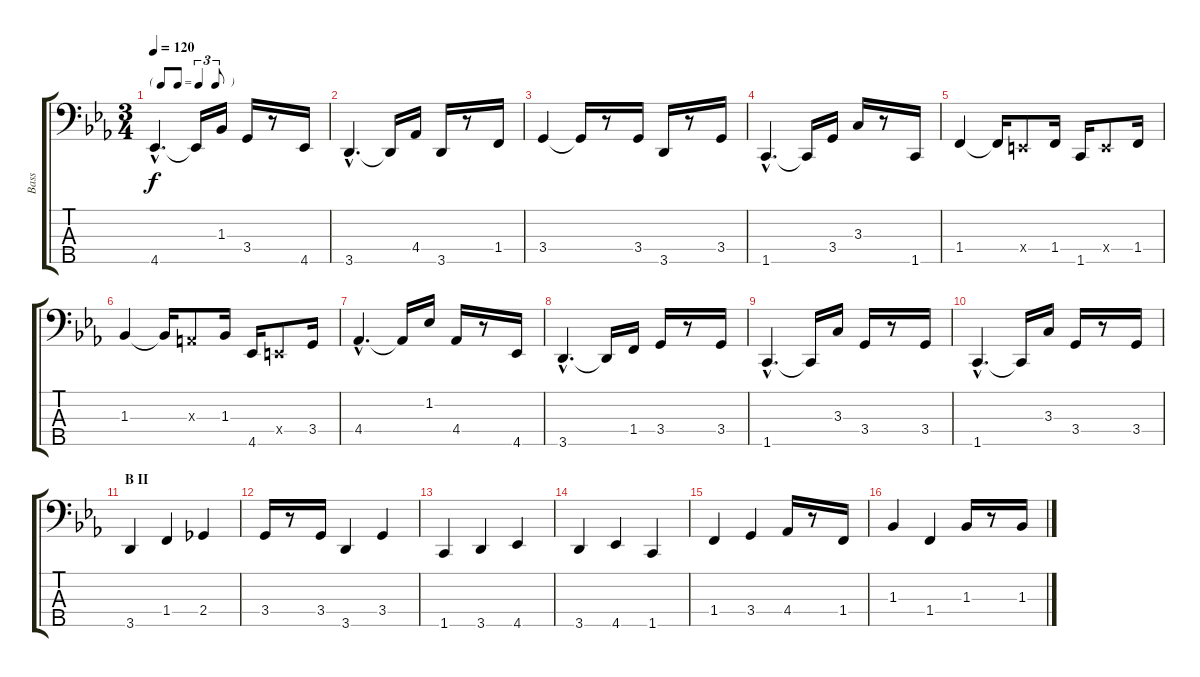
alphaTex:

\track ("Bass" "Bass") {instrument fretlessbass}
\staff {score tabs}
\tuning (G2 D2 A1 E1 B0) {hide}
\ts (3 4)
\tf triplet8th
\tempo 120
\clef f4
\ks cminor
4.5{hac}.4{d dy f} 4.5{t}.16 1.3.16 3.4.16 r.8 4.5.16 |
3.5{hac}.4{d} 3.5{t}.16 4.4.16 3.5.16 r.8 1.4.16 |
3.4.4 3.4{t}.16 r.8 3.4.16 3.5.16 r.8 3.4.16 |
1.5{hac}.4{d} 1.5{t}.16 3.4.16 3.3.16 r.8 1.5.16 |
1.4.4 1.4{t}.16 0.4{x}.8 1.4.16 1.5.16 0.4{x}.8 1.4.16 |
1.3.4 1.3{t}.16 0.3{x}.8 1.3.16 4.5.16 0.4{x}.8 3.4.16 |
4.4{hac}.4{d} 4.4{t}.16 1.2.16 4.4.16 r.8 4.5.16 |
3.5{hac}.4{d} 3.5{t}.16 1.4.16 3.4.16 r.8 3.4.16 |
1.5{hac}.4{d} 1.5{t}.16 3.3.16 3.4.16 r.8 3.4.16 |
1.5{hac}.4{d} 1.5{t}.16 3.3.16 3.4.16 r.8 3.4.16 |
\section ("" "B II")
3.5.4 1.4.4 2.4.4 |
3.4.16 r.8 3.4.16 3.5.4 3.4.4 |
1.5.4 3.5.4 4.5.4 |
3.5.4 4.5.4 1.5.4 |
1.4.4 3.4.4 4.4.16 r.8 1.4.16 |
1.3.4 1.4.4 1.3.16 r.8 1.3.16
